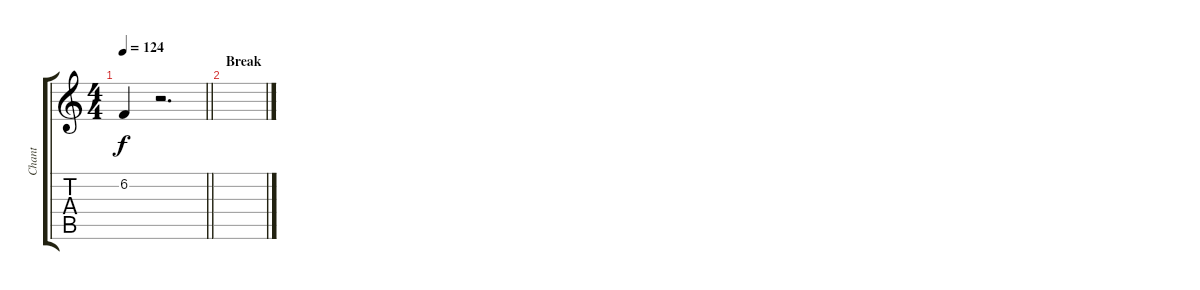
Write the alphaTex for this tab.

\track ("Chant" "Chant") {instrument voiceoohs}
\staff {score tabs}
\tuning (E4 B3 G3 D3 A2 E2) {hide}
\ts (4 4)
\tempo 124
\clef g2
\barLineRight lightlight
\ks c
6.2.4{dy f} r.2{d} |
\section ("" "Break")
